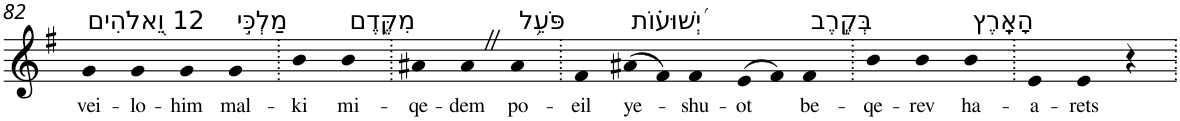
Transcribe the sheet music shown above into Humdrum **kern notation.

**kern	**text
*part1	*part1
*staff1	*staff1
*I"Piano	*
*I'Pno	*
!!LO:PB:g=z
*clefG2	*
*k[f#]	*
*G:	*
=82	=82
!LO:TX:a:t=12 וֵ֭אלֹהִים	!
!	!LO:LY:b
4g	vei-
!	!LO:LY:b
4g	-lo-
!	!LO:LY:b
4g	-him
!LO:TX:a:t=מַלְכִּ֣י	!
!	!LO:LY:b
4g	mal-
=83.	=83.
!	!LO:LY:b
4b	-ki
!LO:TX:a:t=מִקֶּ֑דֶם	!
!	!LO:LY:b
4b	mi-
=84.	=84.
!	!LO:LY:b
4a#X	-qe-
!	!LO:LY:b
4a#Z	-dem
!LO:TX:a:t=פֹּעֵ֥ל	!
!	!LO:LY:b
4a#	po-
=85.	=85.
!	!LO:LY:b
4f#	-eil
!LO:TX:a:t=יְ֝שׁוּע֗וֹת	!
!	!LO:LY:b
(>8a#X	ye-
8f#)	.
!	!LO:LY:b
4f#	-shu-
!	!LO:LY:b
(>8e	-ot
8f#)	.
!LO:TX:a:t=בְּקֶ֣רֶב	!
!	!LO:LY:b
4f#	be-
=86.	=86.
!	!LO:LY:b
4b	-qe-
!	!LO:LY:b
4b	-rev
!LO:TX:a:t=הָאָֽרֶץ	!
!	!LO:LY:b
4b	ha-
=87.	=87.
!	!LO:LY:b
4e	-a-
!	!LO:LY:b
4e	-rets
4r	.
=.	=.
*-	*-
